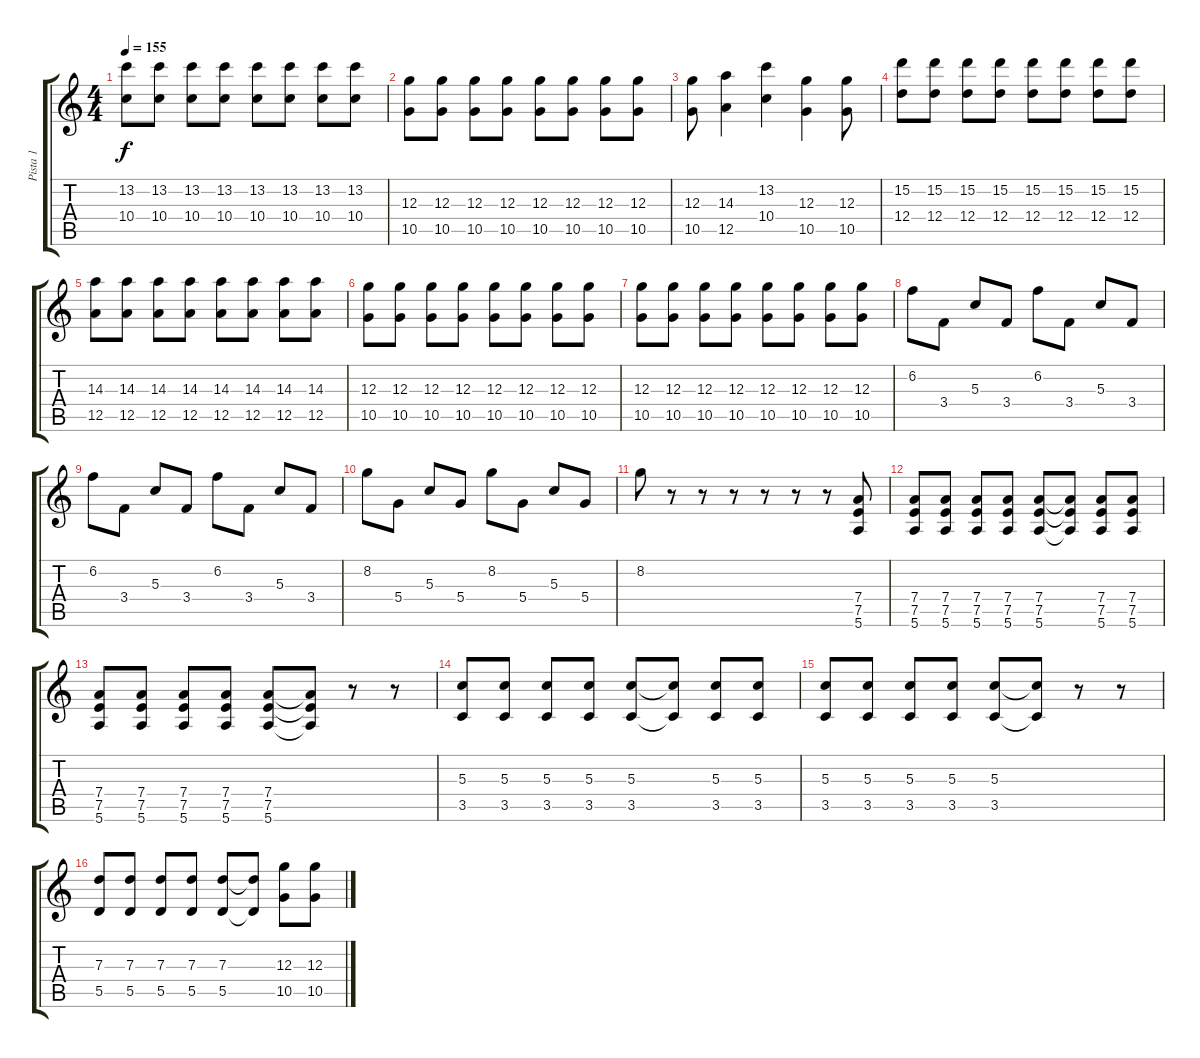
\track ("Pista 1" "Pista 1") {instrument electricguitarjazz}
\staff {score tabs}
\tuning (E4 B3 G3 D3 A2 E2) {hide}
\ts (4 4)
\tempo 155
\clef g2
\ks c
(13.2 10.4).8{dy f} (13.2 10.4).8 (13.2 10.4).8 (13.2 10.4).8 (13.2 10.4).8 (13.2 10.4).8 (13.2 10.4).8 (13.2 10.4).8 |
(12.3 10.5).8 (12.3 10.5).8 (12.3 10.5).8 (12.3 10.5).8 (12.3 10.5).8 (12.3 10.5).8 (12.3 10.5).8 (12.3 10.5).8 |
(12.3 10.5).8 (14.3 12.5).4 (13.2 10.4).4 (12.3 10.5).4 (12.3 10.5).8 |
(15.2 12.4).8 (15.2 12.4).8 (15.2 12.4).8 (15.2 12.4).8 (15.2 12.4).8 (15.2 12.4).8 (15.2 12.4).8 (15.2 12.4).8 |
(14.3 12.5).8 (14.3 12.5).8 (14.3 12.5).8 (14.3 12.5).8 (14.3 12.5).8 (14.3 12.5).8 (14.3 12.5).8 (14.3 12.5).8 |
(12.3 10.5).8 (12.3 10.5).8 (12.3 10.5).8 (12.3 10.5).8 (12.3 10.5).8 (12.3 10.5).8 (12.3 10.5).8 (12.3 10.5).8 |
(12.3 10.5).8 (12.3 10.5).8 (12.3 10.5).8 (12.3 10.5).8 (12.3 10.5).8 (12.3 10.5).8 (12.3 10.5).8 (12.3 10.5).8 |
6.2.8 3.4.8 5.3.8 3.4.8 6.2.8 3.4.8 5.3.8 3.4.8 |
6.2.8 3.4.8 5.3.8 3.4.8 6.2.8 3.4.8 5.3.8 3.4.8 |
8.2.8 5.4.8 5.3.8 5.4.8 8.2.8 5.4.8 5.3.8 5.4.8 |
8.2.8 r.8 r.8 r.8 r.8 r.8 r.8 (7.4 7.5 5.6).8 |
(7.4 7.5 5.6).8 (7.4 7.5 5.6).8 (7.4 7.5 5.6).8 (7.4 7.5 5.6).8 (7.4 7.5 5.6).8 (7.4{t} 7.5{t} 5.6{t}).8 (7.4 7.5 5.6).8 (7.4 7.5 5.6).8 |
(7.4 7.5 5.6).8 (7.4 7.5 5.6).8 (7.4 7.5 5.6).8 (7.4 7.5 5.6).8 (7.4 7.5 5.6).8 (7.4{t} 7.5{t} 5.6{t}).8 r.8 r.8 |
(5.3 3.5).8 (5.3 3.5).8 (5.3 3.5).8 (5.3 3.5).8 (5.3 3.5).8 (5.3{t} 3.5{t}).8 (5.3 3.5).8 (5.3 3.5).8 |
(5.3 3.5).8 (5.3 3.5).8 (5.3 3.5).8 (5.3 3.5).8 (5.3 3.5).8 (5.3{t} 3.5{t}).8 r.8 r.8 |
(7.3 5.5).8 (7.3 5.5).8 (7.3 5.5).8 (7.3 5.5).8 (7.3 5.5).8 (7.3{t} 5.5{t}).8 (12.3 10.5).8 (12.3 10.5).8
